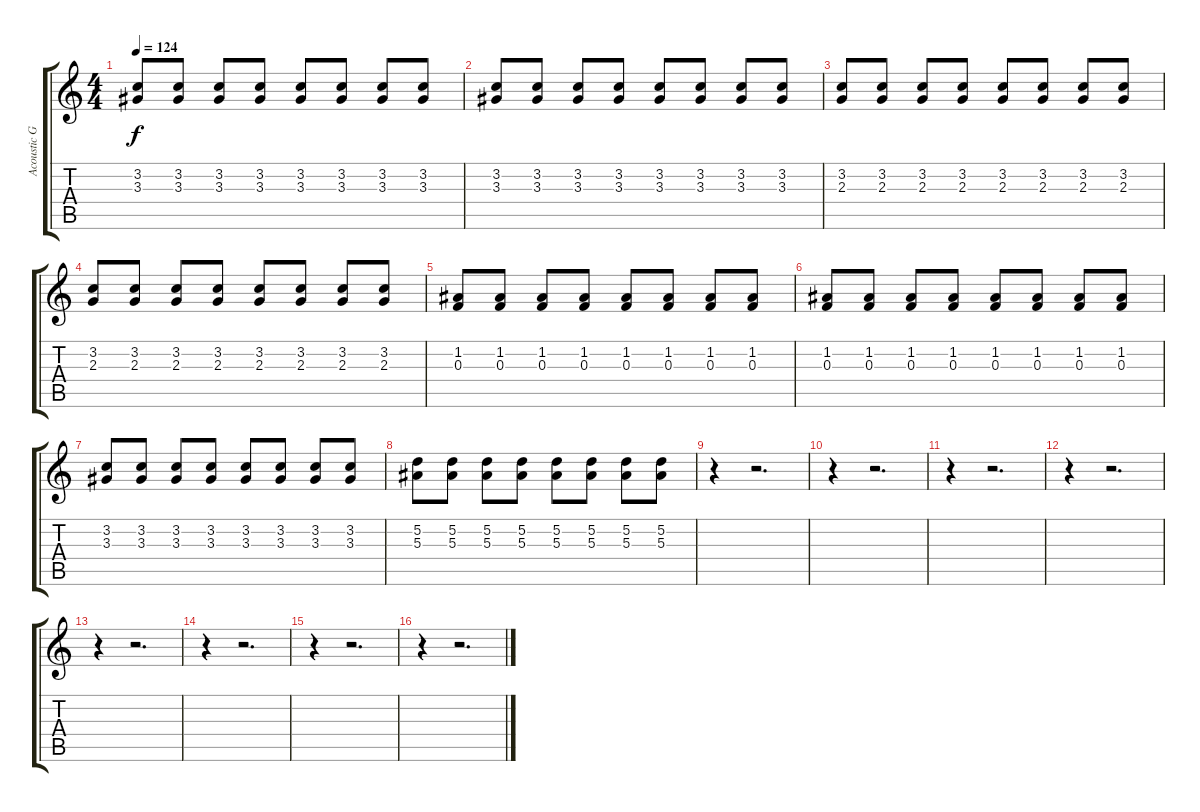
\track ("Acoustic Guitar 2" "Acoustic G") {instrument acousticguitarsteel}
\staff {score tabs}
\tuning (D4 A3 F3 C3 G2 C2) {hide}
\ts (4 4)
\tempo 124
\clef g2
\ks c
(3.2 3.3).8{dy f} (3.2 3.3).8 (3.2 3.3).8 (3.2 3.3).8 (3.2 3.3).8 (3.2 3.3).8 (3.2 3.3).8 (3.2 3.3).8 |
(3.2 3.3).8 (3.2 3.3).8 (3.2 3.3).8 (3.2 3.3).8 (3.2 3.3).8 (3.2 3.3).8 (3.2 3.3).8 (3.2 3.3).8 |
(3.2 2.3).8 (3.2 2.3).8 (3.2 2.3).8 (3.2 2.3).8 (3.2 2.3).8 (3.2 2.3).8 (3.2 2.3).8 (3.2 2.3).8 |
(3.2 2.3).8 (3.2 2.3).8 (3.2 2.3).8 (3.2 2.3).8 (3.2 2.3).8 (3.2 2.3).8 (3.2 2.3).8 (3.2 2.3).8 |
(1.2 0.3).8 (1.2 0.3).8 (1.2 0.3).8 (1.2 0.3).8 (1.2 0.3).8 (1.2 0.3).8 (1.2 0.3).8 (1.2 0.3).8 |
(1.2 0.3).8 (1.2 0.3).8 (1.2 0.3).8 (1.2 0.3).8 (1.2 0.3).8 (1.2 0.3).8 (1.2 0.3).8 (1.2 0.3).8 |
(3.2 3.3).8 (3.2 3.3).8 (3.2 3.3).8 (3.2 3.3).8 (3.2 3.3).8 (3.2 3.3).8 (3.2 3.3).8 (3.2 3.3).8 |
(5.2 5.3).8 (5.2 5.3).8 (5.2 5.3).8 (5.2 5.3).8 (5.2 5.3).8 (5.2 5.3).8 (5.2 5.3).8 (5.2 5.3).8 |
r.4 r.2{d} |
r.4 r.2{d} |
r.4 r.2{d} |
r.4 r.2{d} |
r.4 r.2{d} |
r.4 r.2{d} |
r.4 r.2{d} |
r.4 r.2{d}
